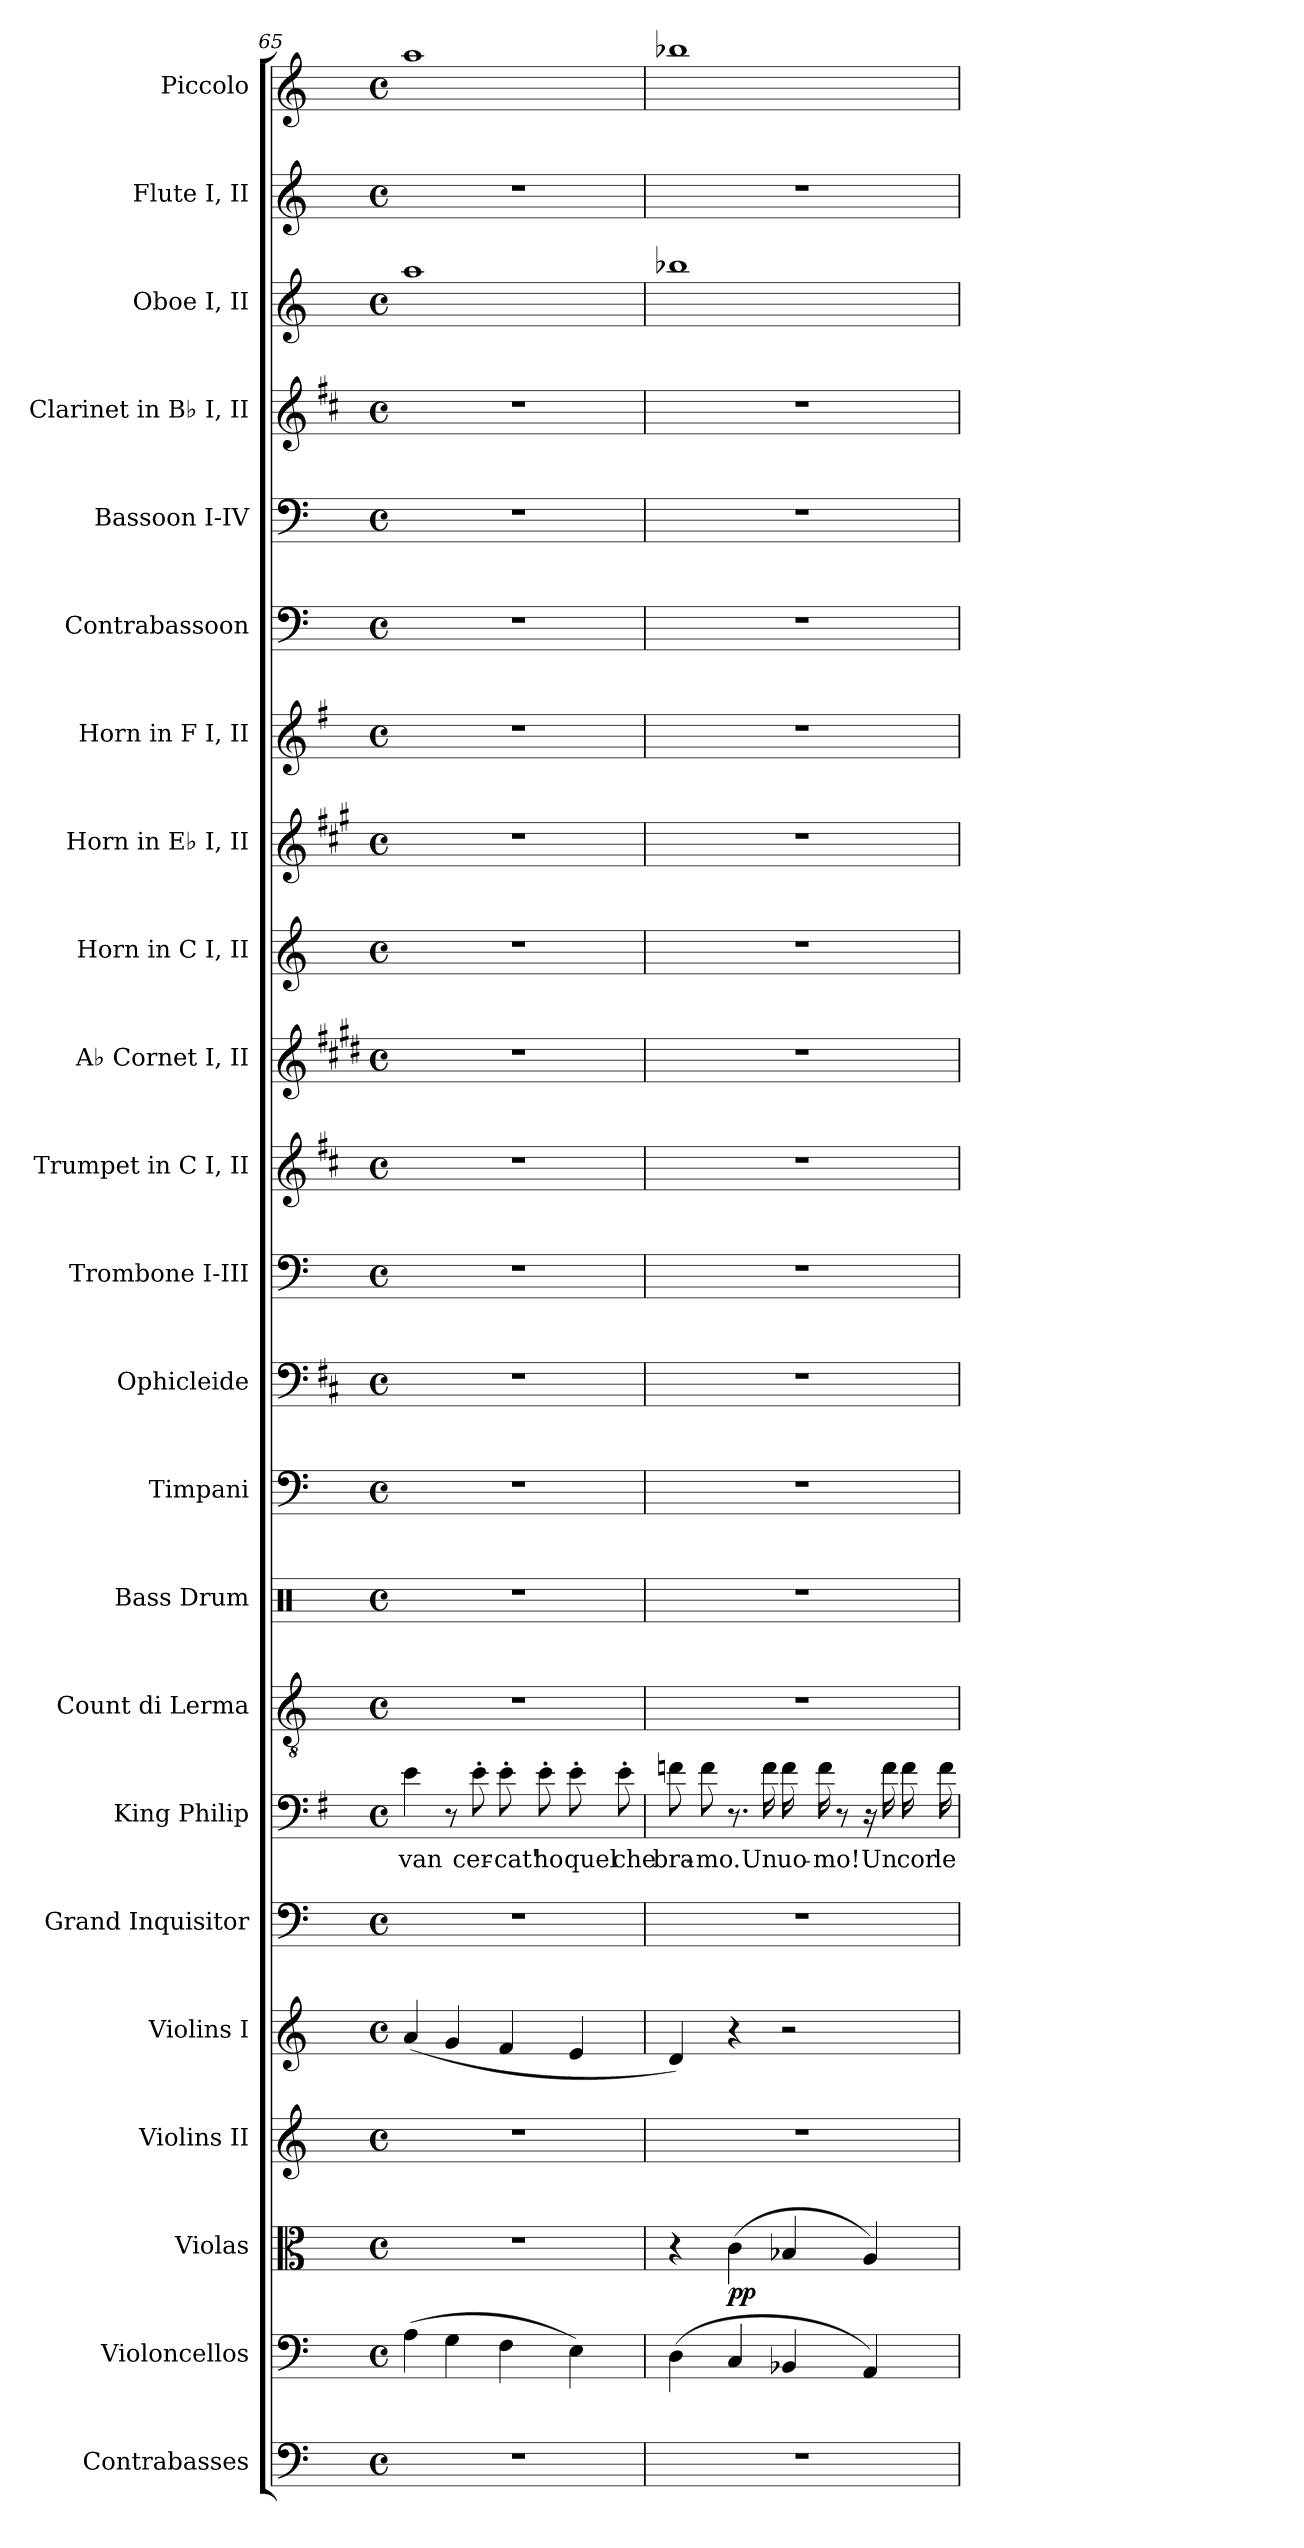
**kern	**kern	**kern	**dynam	**kern	**kern	**kern	**kern	**text	**kern	**kern	**kern	**kern	**kern	**kern	**kern	**kern	**kern	**kern	**kern	**kern	**kern	**kern	**kern	**kern
*part23	*part22	*part21	*part21	*part20	*part19	*part18	*part17	*part17	*part16	*part15	*part14	*part13	*part12	*part11	*part10	*part9	*part8	*part7	*part6	*part5	*part4	*part3	*part2	*part1
*staff23	*staff22	*staff21	*staff21	*staff20	*staff19	*staff18	*staff17	*staff17	*staff16	*staff15	*staff14	*staff13	*staff12	*staff11	*staff10	*staff9	*staff8	*staff7	*staff6	*staff5	*staff4	*staff3	*staff2	*staff1
*I"Contrabasses	*I"Violoncellos	*I"Violas	*	*I"Violins II	*I"Violins I	*I"Grand Inquisitor	*I"King Philip	*	*I"Count di Lerma	*I"Bass Drum	*I"Timpani	*I"Ophicleide	*I"Trombone I-III	*I"Trumpet in C I, II	*I"A♭ Cornet I, II	*I"Horn in C I, II	*I"Horn in E♭ I, II	*I"Horn in F I, II	*I"Contrabassoon	*I"Bassoon I-IV	*I"Clarinet in B♭ I, II	*I"Oboe I, II	*I"Flute I, II	*I"Piccolo
*I'Cb.	*I'Vc.	*I'Vla.	*	*I'Vln. II	*I'Vln. I	*I'G.I.	*I'K.P.	*	*I'di L.	*I'BD	*I'Timp.	*I'Oph.	*I'Tbn. I-III	*	*I'A ♭ Cnt. I, II	*	*	*	*I'Cbsn.	*I'Bsn. I-IV	*	*I'Ob. I, II	*I'Fl. I, II	*I'Picc.
*clefF4	*clefF4	*clefC3	*	*clefG2	*clefG2	*clefF4	*clefF4	*	*clefGv2	*clefX	*clefF4	*clefF4	*clefF4	*clefG2	*clefG2	*clefG2	*clefG2	*clefG2	*clefF4	*clefF4	*clefG2	*clefG2	*clefG2	*clefG2
*ITrd7c12	*	*	*	*	*	*	*ITrd4c7	*	*	*	*	*ITrd1c2	*	*ITrd1c2	*ITrd2c4	*ITrd7c12	*ITrd5c9	*ITrd4c7	*ITrd7c12	*	*ITrd1c2	*	*	*ITrd-7c-12
*k[]	*k[]	*k[]	*	*k[]	*k[]	*k[]	*k[]	*	*k[]	*k[]	*k[]	*k[]	*k[]	*k[]	*k[]	*k[]	*k[]	*k[]	*k[]	*k[]	*k[]	*k[]	*k[]	*k[]
*M4/4	*M4/4	*M4/4	*	*M4/4	*M4/4	*M4/4	*M4/4	*	*M4/4	*M4/4	*M4/4	*M4/4	*M4/4	*M4/4	*M4/4	*M4/4	*M4/4	*M4/4	*M4/4	*M4/4	*M4/4	*M4/4	*M4/4	*M4/4
*met(c)	*met(c)	*met(c)	*	*met(c)	*met(c)	*met(c)	*met(c)	*	*met(c)	*met(c)	*met(c)	*met(c)	*met(c)	*met(c)	*met(c)	*met(c)	*met(c)	*met(c)	*met(c)	*met(c)	*met(c)	*met(c)	*met(c)	*met(c)
=65	=65	=65	=65	=65	=65	=65	=65	=65	=65	=65	=65	=65	=65	=65	=65	=65	=65	=65	=65	=65	=65	=65	=65	=65
!	!	!	!	!	!	!	!	!LO:LY:b	!	!	!	!	!	!	!	!	!	!	!	!	!	!	!	!
1r	(>4A\	1r	.	1r	(<4a/	1r	4A\	-van	1r	1r	1r	1r	1r	1r	1r	1r	1r	1r	1r	1r	1r	1aa	1r	1aaa
.	4G\	.	.	.	4g/	.	8r	.	.	.	.	.	.	.	.	.	.	.	.	.	.	.	.	.
!	!	!	!	!	!	!	!	!LO:LY:b	!	!	!	!	!	!	!	!	!	!	!	!	!	!	!	!
.	.	.	.	.	.	.	8A'\	cer-	.	.	.	.	.	.	.	.	.	.	.	.	.	.	.	.
!	!	!	!	!	!	!	!	!LO:LY:b	!	!	!	!	!	!	!	!	!	!	!	!	!	!	!	!
.	4F\	.	.	.	4f/	.	8A'\	-cat'	.	.	.	.	.	.	.	.	.	.	.	.	.	.	.	.
!	!	!	!	!	!	!	!	!LO:LY:b	!	!	!	!	!	!	!	!	!	!	!	!	!	!	!	!
.	.	.	.	.	.	.	8A'\	ho	.	.	.	.	.	.	.	.	.	.	.	.	.	.	.	.
!	!	!	!	!	!	!	!	!LO:LY:b	!	!	!	!	!	!	!	!	!	!	!	!	!	!	!	!
.	4E\)	.	.	.	4e/	.	8A'\	quel	.	.	.	.	.	.	.	.	.	.	.	.	.	.	.	.
!	!	!	!	!	!	!	!	!LO:LY:b	!	!	!	!	!	!	!	!	!	!	!	!	!	!	!	!
.	.	.	.	.	.	.	8A'\	che	.	.	.	.	.	.	.	.	.	.	.	.	.	.	.	.
=66	=66	=66	=66	=66	=66	=66	=66	=66	=66	=66	=66	=66	=66	=66	=66	=66	=66	=66	=66	=66	=66	=66	=66	=66
!	!	!	!	!	!	!	!	!LO:LY:b	!	!	!	!	!	!	!	!	!	!	!	!	!	!	!	!
1r	(>4D\	4r	.	1r	4d/)	1r	8B-X\	bra-	1r	1r	1r	1r	1r	1r	1r	1r	1r	1r	1r	1r	1r	1bb-X	1r	1bbb-X
!	!	!	!	!	!	!	!	!LO:LY:b	!	!	!	!	!	!	!	!	!	!	!	!	!	!	!	!
.	.	.	.	.	.	.	8B-\	-mo.	.	.	.	.	.	.	.	.	.	.	.	.	.	.	.	.
!	!	!	!LO:DY:b	!	!	!	!	!	!	!	!	!	!	!	!	!	!	!	!	!	!	!	!	!
.	4C/	(>4c\	pp	.	4r	.	8.r	.	.	.	.	.	.	.	.	.	.	.	.	.	.	.	.	.
!	!	!	!	!	!	!	!	!LO:LY:b	!	!	!	!	!	!	!	!	!	!	!	!	!	!	!	!
.	.	.	.	.	.	.	16B-\	Un	.	.	.	.	.	.	.	.	.	.	.	.	.	.	.	.
!	!	!	!	!	!	!	!	!LO:LY:b	!	!	!	!	!	!	!	!	!	!	!	!	!	!	!	!
.	4BB-X/	4B-X/	.	.	2r	.	16B-\	uo-	.	.	.	.	.	.	.	.	.	.	.	.	.	.	.	.
!	!	!	!	!	!	!	!	!LO:LY:b	!	!	!	!	!	!	!	!	!	!	!	!	!	!	!	!
.	.	.	.	.	.	.	16B-\	-mo!	.	.	.	.	.	.	.	.	.	.	.	.	.	.	.	.
.	.	.	.	.	.	.	8r	.	.	.	.	.	.	.	.	.	.	.	.	.	.	.	.	.
.	4AA/)	4A/)	.	.	.	.	16r	.	.	.	.	.	.	.	.	.	.	.	.	.	.	.	.	.
!	!	!	!	!	!	!	!	!LO:LY:b	!	!	!	!	!	!	!	!	!	!	!	!	!	!	!	!
.	.	.	.	.	.	.	16B-\	Un	.	.	.	.	.	.	.	.	.	.	.	.	.	.	.	.
!	!	!	!	!	!	!	!	!LO:LY:b	!	!	!	!	!	!	!	!	!	!	!	!	!	!	!	!
.	.	.	.	.	.	.	16B-\	cor	.	.	.	.	.	.	.	.	.	.	.	.	.	.	.	.
!	!	!	!	!	!	!	!	!LO:LY:b	!	!	!	!	!	!	!	!	!	!	!	!	!	!	!	!
.	.	.	.	.	.	.	16B-\	le-	.	.	.	.	.	.	.	.	.	.	.	.	.	.	.	.
=	=	=	=	=	=	=	=	=	=	=	=	=	=	=	=	=	=	=	=	=	=	=	=	=
*-	*-	*-	*-	*-	*-	*-	*-	*-	*-	*-	*-	*-	*-	*-	*-	*-	*-	*-	*-	*-	*-	*-	*-	*-
